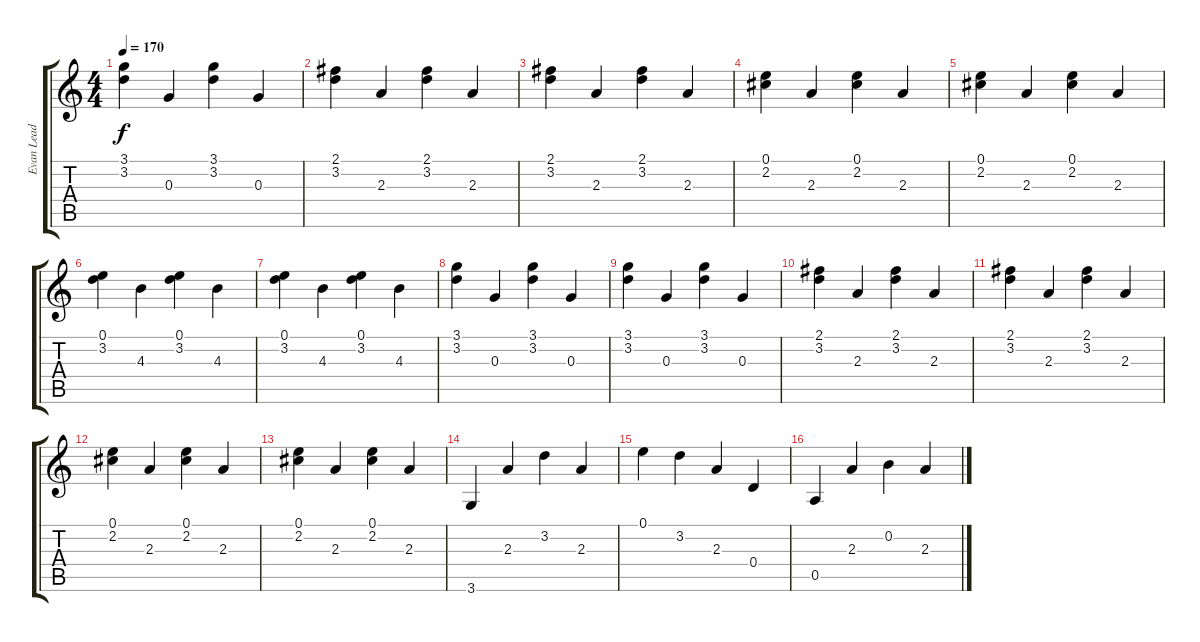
\track ("Evan Lead" "Evan Lead") {instrument electricguitarclean}
\staff {score tabs}
\tuning (E4 B3 G3 D3 A2 E2) {hide}
\ts (4 4)
\tempo 170
\clef g2
\ks c
(3.1 3.2).4{dy f} 0.3.4 (3.1 3.2).4 0.3.4 |
(2.1 3.2).4 2.3.4 (2.1 3.2).4 2.3.4 |
(2.1 3.2).4 2.3.4 (2.1 3.2).4 2.3.4 |
(0.1 2.2).4 2.3.4 (0.1 2.2).4 2.3.4 |
(0.1 2.2).4 2.3.4 (0.1 2.2).4 2.3.4 |
(0.1 3.2).4 4.3.4 (0.1 3.2).4 4.3.4 |
(0.1 3.2).4 4.3.4 (0.1 3.2).4 4.3.4 |
(3.1 3.2).4 0.3.4 (3.1 3.2).4 0.3.4 |
(3.1 3.2).4 0.3.4 (3.1 3.2).4 0.3.4 |
(2.1 3.2).4 2.3.4 (2.1 3.2).4 2.3.4 |
(2.1 3.2).4 2.3.4 (2.1 3.2).4 2.3.4 |
(0.1 2.2).4 2.3.4 (0.1 2.2).4 2.3.4 |
(0.1 2.2).4 2.3.4 (0.1 2.2).4 2.3.4 |
3.6.4 2.3.4 3.2.4 2.3.4 |
0.1.4 3.2.4 2.3.4 0.4.4 |
0.5.4 2.3.4 0.2.4 2.3.4
